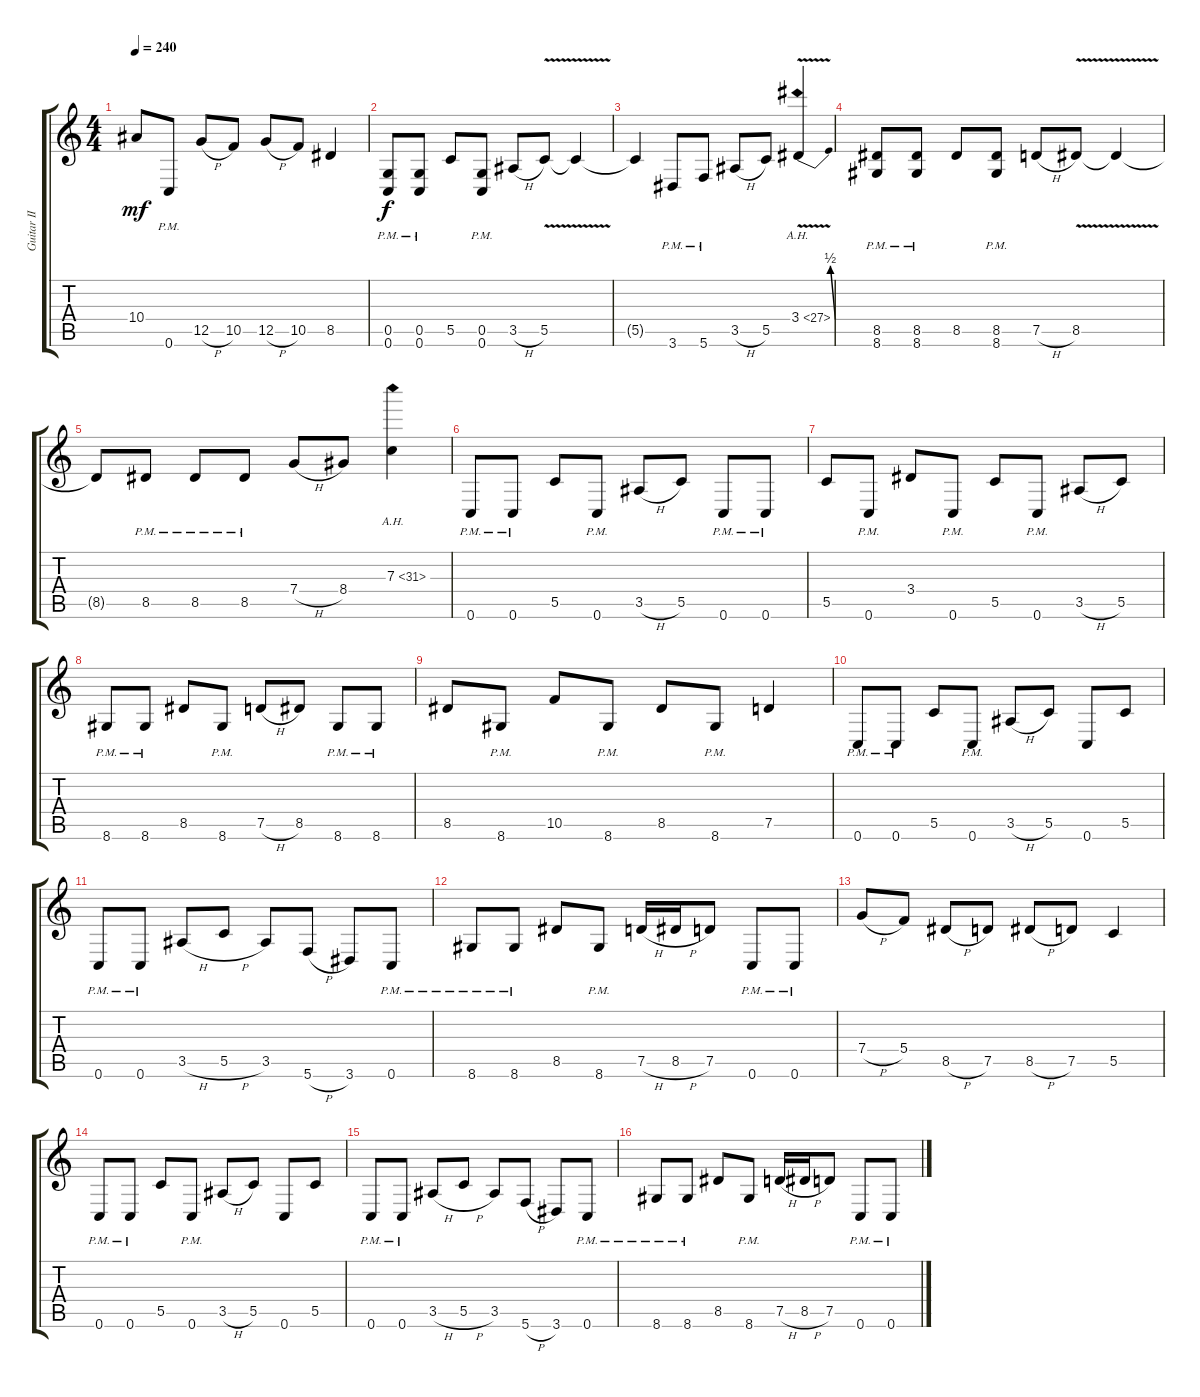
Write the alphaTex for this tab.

\track ("Guitar II" "Guitar II") {instrument distortionguitar}
\staff {score tabs}
\tuning (D4 A3 F3 C3 G2 C2) {hide}
\ts (4 4)
\tempo 240
\clef g2
\ks c
10.4.8{dy mf} 0.6{pm}.8 12.5{h}.8 10.5.8 12.5{h}.8 10.5.8 8.5.4 |
(0.5{pm} 0.6{pm}).8{dy f} (0.5{pm} 0.6{pm}).8 5.5.8 (0.5{pm} 0.6{pm}).8 3.5{h}.8 5.5{v}.8 5.5{t}.4 |
5.5{t}.4 3.6{pm}.8 5.6{pm}.8 3.5{h}.8 5.5.8 3.4{be (bend 0 0 60 2) ah 24 v}.4 |
(8.5{pm} 8.6{pm}).8 (8.5{pm} 8.6{pm}).8 8.5.8 (8.5{pm} 8.6{pm}).8 7.5{h}.8 8.5{v}.8 8.5{t}.4 |
8.5{t}.8 8.5{pm}.8 8.5{pm}.8 8.5{pm}.8 7.4{h}.8 8.4.8 7.3{ah 24}.4 |
0.6{pm}.8 0.6{pm}.8 5.5.8 0.6{pm}.8 3.5{h}.8 5.5.8 0.6{pm}.8 0.6{pm}.8 |
5.5.8 0.6{pm}.8 3.4.8 0.6{pm}.8 5.5.8 0.6{pm}.8 3.5{h}.8 5.5.8 |
8.6{pm}.8 8.6{pm}.8 8.5.8 8.6{pm}.8 7.5{h}.8 8.5.8 8.6{pm}.8 8.6{pm}.8 |
8.5.8 8.6{pm}.8 10.5.8 8.6{pm}.8 8.5.8 8.6{pm}.8 7.5.4 |
0.6{pm}.8 0.6{pm}.8 5.5.8 0.6{pm}.8 3.5{h}.8 5.5.8 0.6.8 5.5.8 |
0.6{pm}.8 0.6{pm}.8 3.5{h}.8 5.5{h}.8 3.5.8 5.6{h}.8 3.6.8 0.6{pm}.8 |
8.6{pm}.8 8.6{pm}.8 8.5.8 8.6{pm}.8 7.5{h}.16 8.5{h}.16 7.5.8 0.6{pm}.8 0.6{pm}.8 |
7.4{h}.8 5.4.8 8.5{h}.8 7.5.8 8.5{h}.8 7.5.8 5.5.4 |
0.6{pm}.8 0.6{pm}.8 5.5.8 0.6{pm}.8 3.5{h}.8 5.5.8 0.6.8 5.5.8 |
0.6{pm}.8 0.6{pm}.8 3.5{h}.8 5.5{h}.8 3.5.8 5.6{h}.8 3.6.8 0.6{pm}.8 |
8.6{pm}.8 8.6{pm}.8 8.5.8 8.6{pm}.8 7.5{h}.16 8.5{h}.16 7.5.8 0.6{pm}.8 0.6{pm}.8
